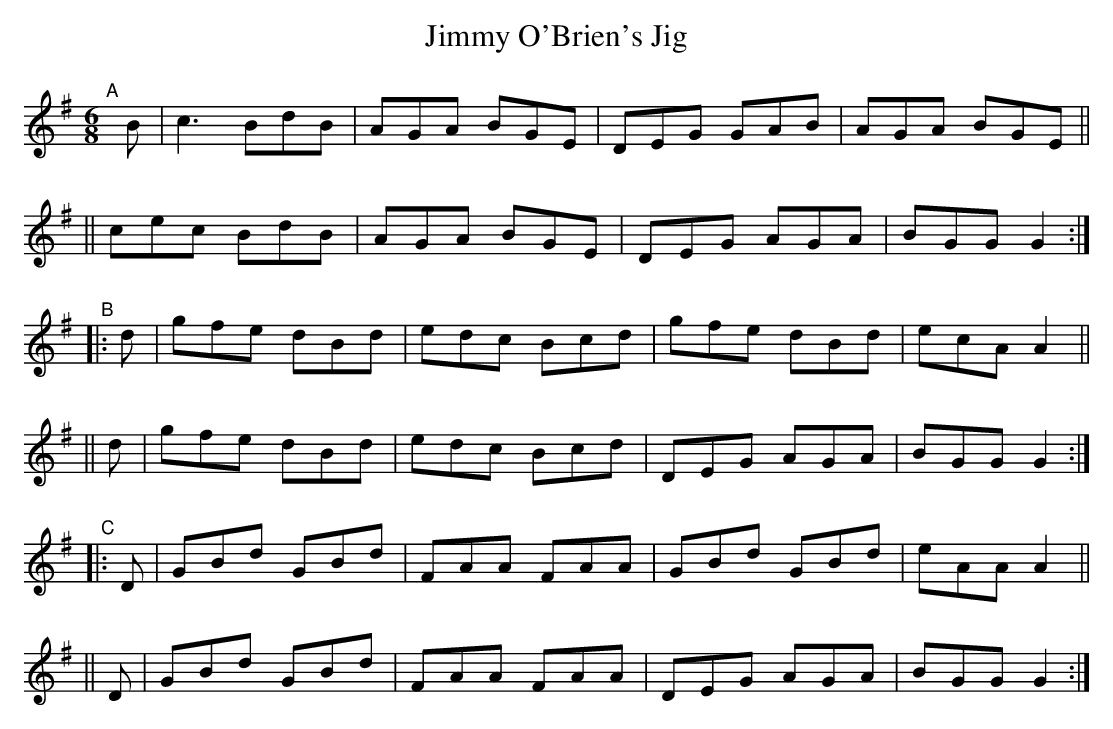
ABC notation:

X:1
T: Jimmy O'Brien's Jig
M: 6/8
L: 1/8
K: G
"^A"[|]B \
|  c3  BdB | AGA BGE | DEG GAB | AGA BGE ||
|| cec BdB | AGA BGE | DEG AGA | BGG G2 :|
"^B"\
|: d | gfe dBd | edc Bcd | gfe dBd | ecA A2 ||
|| d | gfe dBd | edc Bcd | DEG AGA | BGG G2 :|
"^C"\
|: D | GBd GBd | FAA FAA | GBd GBd | eAA A2 ||
|| D | GBd GBd | FAA FAA | DEG AGA | BGG G2 :|
